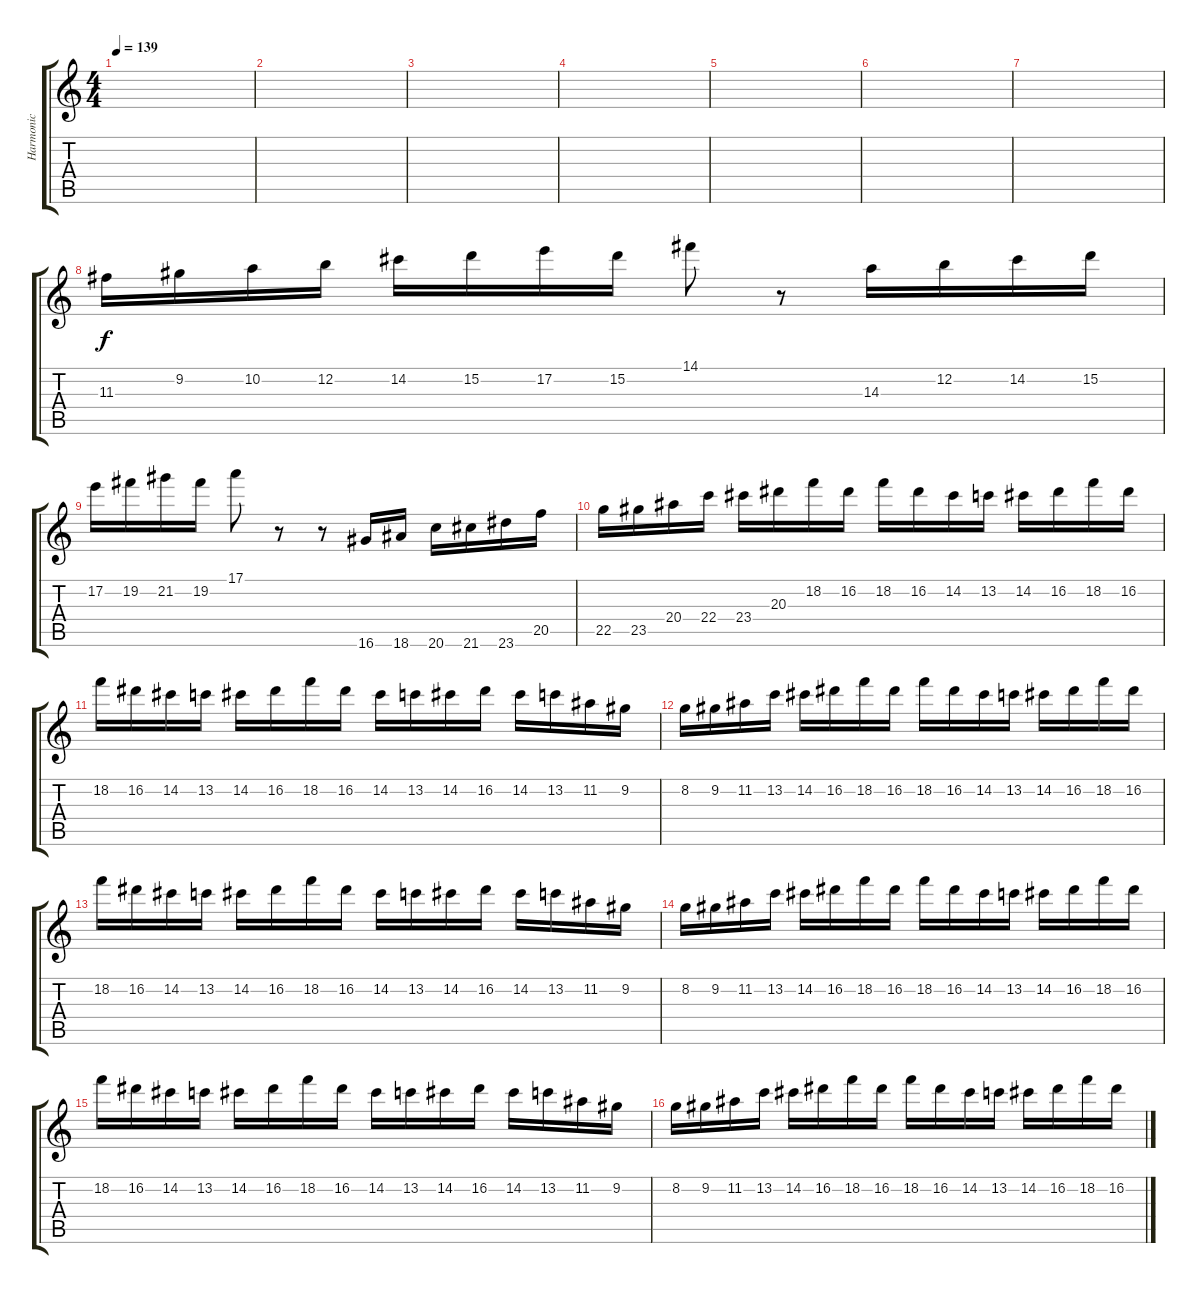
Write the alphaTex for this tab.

\track ("Harmonic" "Harmonic") {instrument overdrivenguitar}
\staff {score tabs}
\tuning (E4 B3 G3 D3 A2 E2) {hide}
\ts (4 4)
\tempo 139
\clef g2
\ks c
|
|
|
|
|
|
|
11.3.16 9.2.16 10.2.16 12.2.16 14.2.16 15.2.16 17.2.16 15.2.16 14.1.8 r.8 14.3.16 12.2.16 14.2.16 15.2.16 |
17.2.16 19.2.16 21.2.16 19.2.16 17.1.8 r.8 r.8 16.6.16 18.6.16 20.6.16 21.6.16 23.6.16 20.5.16 |
22.5.16 23.5.16 20.4.16 22.4.16 23.4.16 20.3.16 18.2.16 16.2.16 18.2.16 16.2.16 14.2.16 13.2.16 14.2.16 16.2.16 18.2.16 16.2.16 |
18.2.16 16.2.16 14.2.16 13.2.16 14.2.16 16.2.16 18.2.16 16.2.16 14.2.16 13.2.16 14.2.16 16.2.16 14.2.16 13.2.16 11.2.16 9.2.16 |
8.2.16 9.2.16 11.2.16 13.2.16 14.2.16 16.2.16 18.2.16 16.2.16 18.2.16 16.2.16 14.2.16 13.2.16 14.2.16 16.2.16 18.2.16 16.2.16 |
18.2.16 16.2.16 14.2.16 13.2.16 14.2.16 16.2.16 18.2.16 16.2.16 14.2.16 13.2.16 14.2.16 16.2.16 14.2.16 13.2.16 11.2.16 9.2.16 |
8.2.16 9.2.16 11.2.16 13.2.16 14.2.16 16.2.16 18.2.16 16.2.16 18.2.16 16.2.16 14.2.16 13.2.16 14.2.16 16.2.16 18.2.16 16.2.16 |
18.2.16 16.2.16 14.2.16 13.2.16 14.2.16 16.2.16 18.2.16 16.2.16 14.2.16 13.2.16 14.2.16 16.2.16 14.2.16 13.2.16 11.2.16 9.2.16 |
8.2.16 9.2.16 11.2.16 13.2.16 14.2.16 16.2.16 18.2.16 16.2.16 18.2.16 16.2.16 14.2.16 13.2.16 14.2.16 16.2.16 18.2.16 16.2.16
